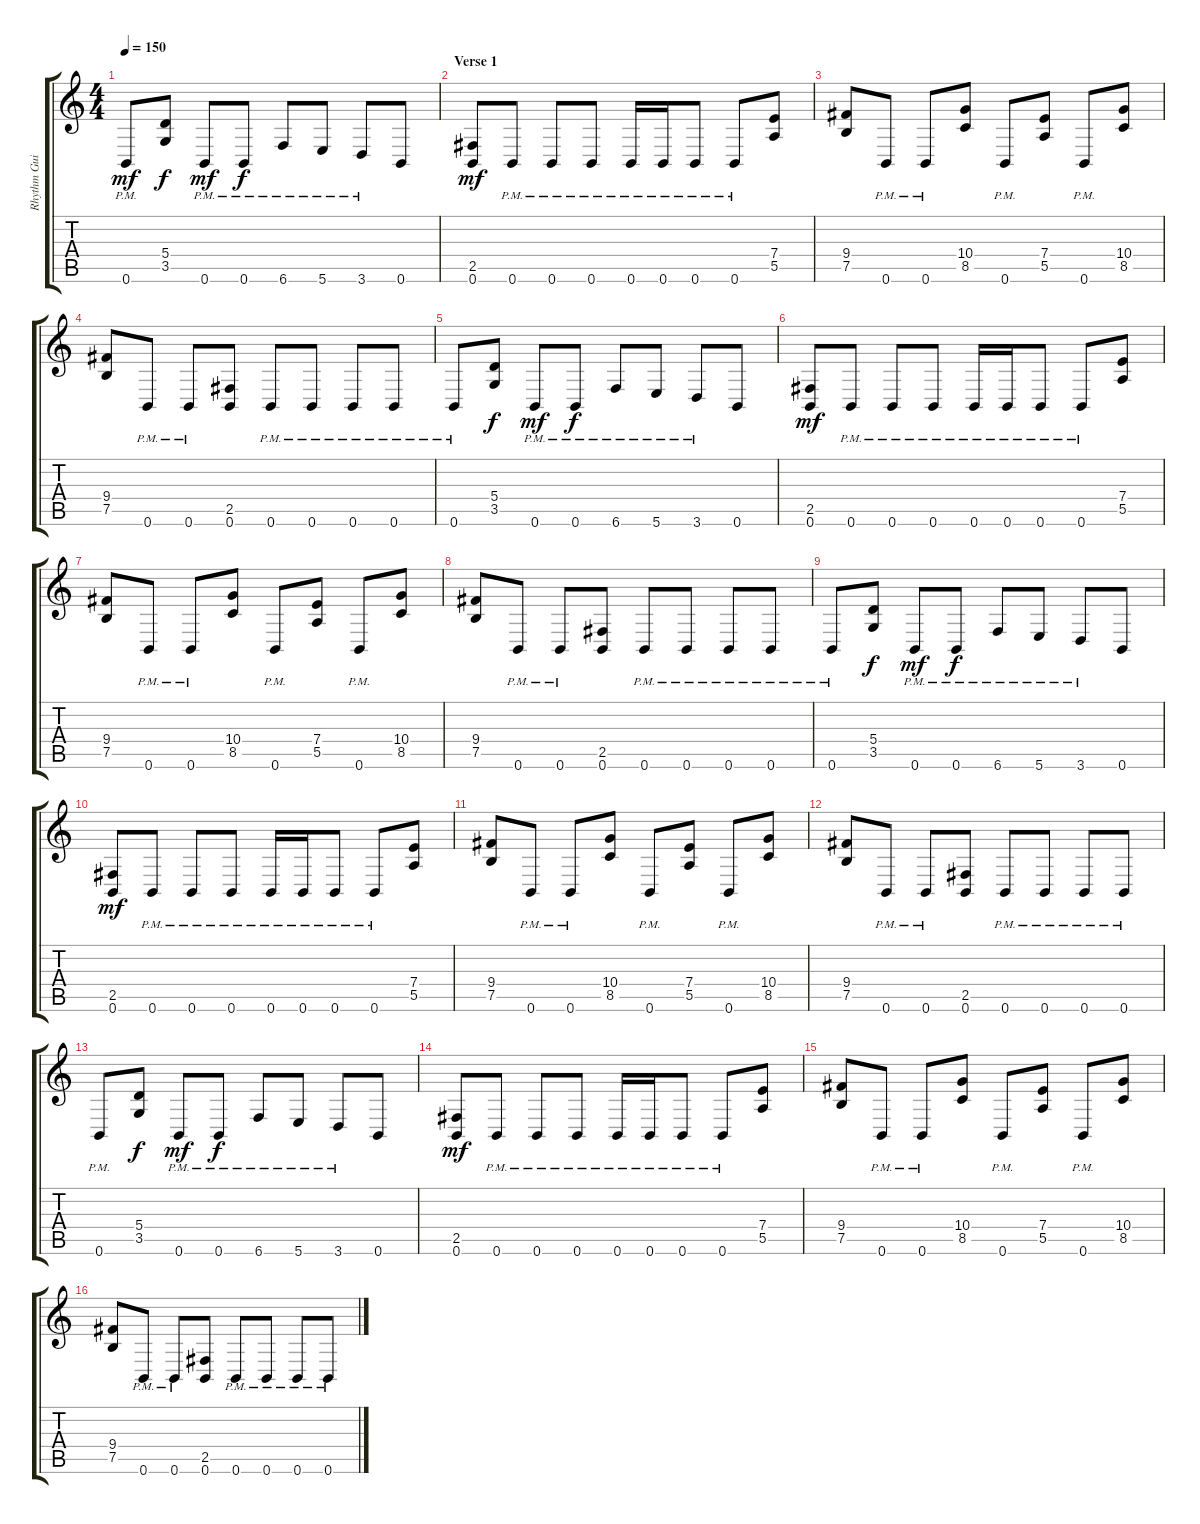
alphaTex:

\track ("Rhythm Guitar" "Rhythm Gui") {instrument distortionguitar}
\staff {score tabs}
\tuning (B3 Gb3 D3 A2 E2 B1) {hide}
\ts (4 4)
\tempo 150
\clef g2
\ks c
0.6{pm}.8{dy mf} (5.4 3.5).8{dy f} 0.6{pm}.8{dy mf} 0.6{pm}.8{dy f} 6.6{pm}.8 5.6{pm}.8 3.6{pm}.8 0.6.8 |
\section ("" "Verse 1")
(2.5 0.6).8{dy mf} 0.6{pm}.8 0.6{pm}.8 0.6{pm}.8 0.6{pm}.16 0.6{pm}.16 0.6{pm}.8 0.6{pm}.8 (7.4 5.5).8 |
(9.4 7.5).8 0.6{pm}.8 0.6{pm}.8 (10.4 8.5).8 0.6{pm}.8 (7.4 5.5).8 0.6{pm}.8 (10.4 8.5).8 |
(9.4 7.5).8 0.6{pm}.8 0.6{pm}.8 (2.5 0.6).8 0.6{pm}.8 0.6{pm}.8 0.6{pm}.8 0.6{pm}.8 |
0.6{pm}.8 (5.4 3.5).8{dy f} 0.6{pm}.8{dy mf} 0.6{pm}.8{dy f} 6.6{pm}.8 5.6{pm}.8 3.6{pm}.8 0.6.8 |
(2.5 0.6).8{dy mf} 0.6{pm}.8 0.6{pm}.8 0.6{pm}.8 0.6{pm}.16 0.6{pm}.16 0.6{pm}.8 0.6{pm}.8 (7.4 5.5).8 |
(9.4 7.5).8 0.6{pm}.8 0.6{pm}.8 (10.4 8.5).8 0.6{pm}.8 (7.4 5.5).8 0.6{pm}.8 (10.4 8.5).8 |
(9.4 7.5).8 0.6{pm}.8 0.6{pm}.8 (2.5 0.6).8 0.6{pm}.8 0.6{pm}.8 0.6{pm}.8 0.6{pm}.8 |
0.6{pm}.8 (5.4 3.5).8{dy f} 0.6{pm}.8{dy mf} 0.6{pm}.8{dy f} 6.6{pm}.8 5.6{pm}.8 3.6{pm}.8 0.6.8 |
(2.5 0.6).8{dy mf} 0.6{pm}.8 0.6{pm}.8 0.6{pm}.8 0.6{pm}.16 0.6{pm}.16 0.6{pm}.8 0.6{pm}.8 (7.4 5.5).8 |
(9.4 7.5).8 0.6{pm}.8 0.6{pm}.8 (10.4 8.5).8 0.6{pm}.8 (7.4 5.5).8 0.6{pm}.8 (10.4 8.5).8 |
(9.4 7.5).8 0.6{pm}.8 0.6{pm}.8 (2.5 0.6).8 0.6{pm}.8 0.6{pm}.8 0.6{pm}.8 0.6{pm}.8 |
0.6{pm}.8 (5.4 3.5).8{dy f} 0.6{pm}.8{dy mf} 0.6{pm}.8{dy f} 6.6{pm}.8 5.6{pm}.8 3.6{pm}.8 0.6.8 |
(2.5 0.6).8{dy mf} 0.6{pm}.8 0.6{pm}.8 0.6{pm}.8 0.6{pm}.16 0.6{pm}.16 0.6{pm}.8 0.6{pm}.8 (7.4 5.5).8 |
(9.4 7.5).8 0.6{pm}.8 0.6{pm}.8 (10.4 8.5).8 0.6{pm}.8 (7.4 5.5).8 0.6{pm}.8 (10.4 8.5).8 |
(9.4 7.5).8 0.6{pm}.8 0.6{pm}.8 (2.5 0.6).8 0.6{pm}.8 0.6{pm}.8 0.6{pm}.8 0.6{pm}.8
